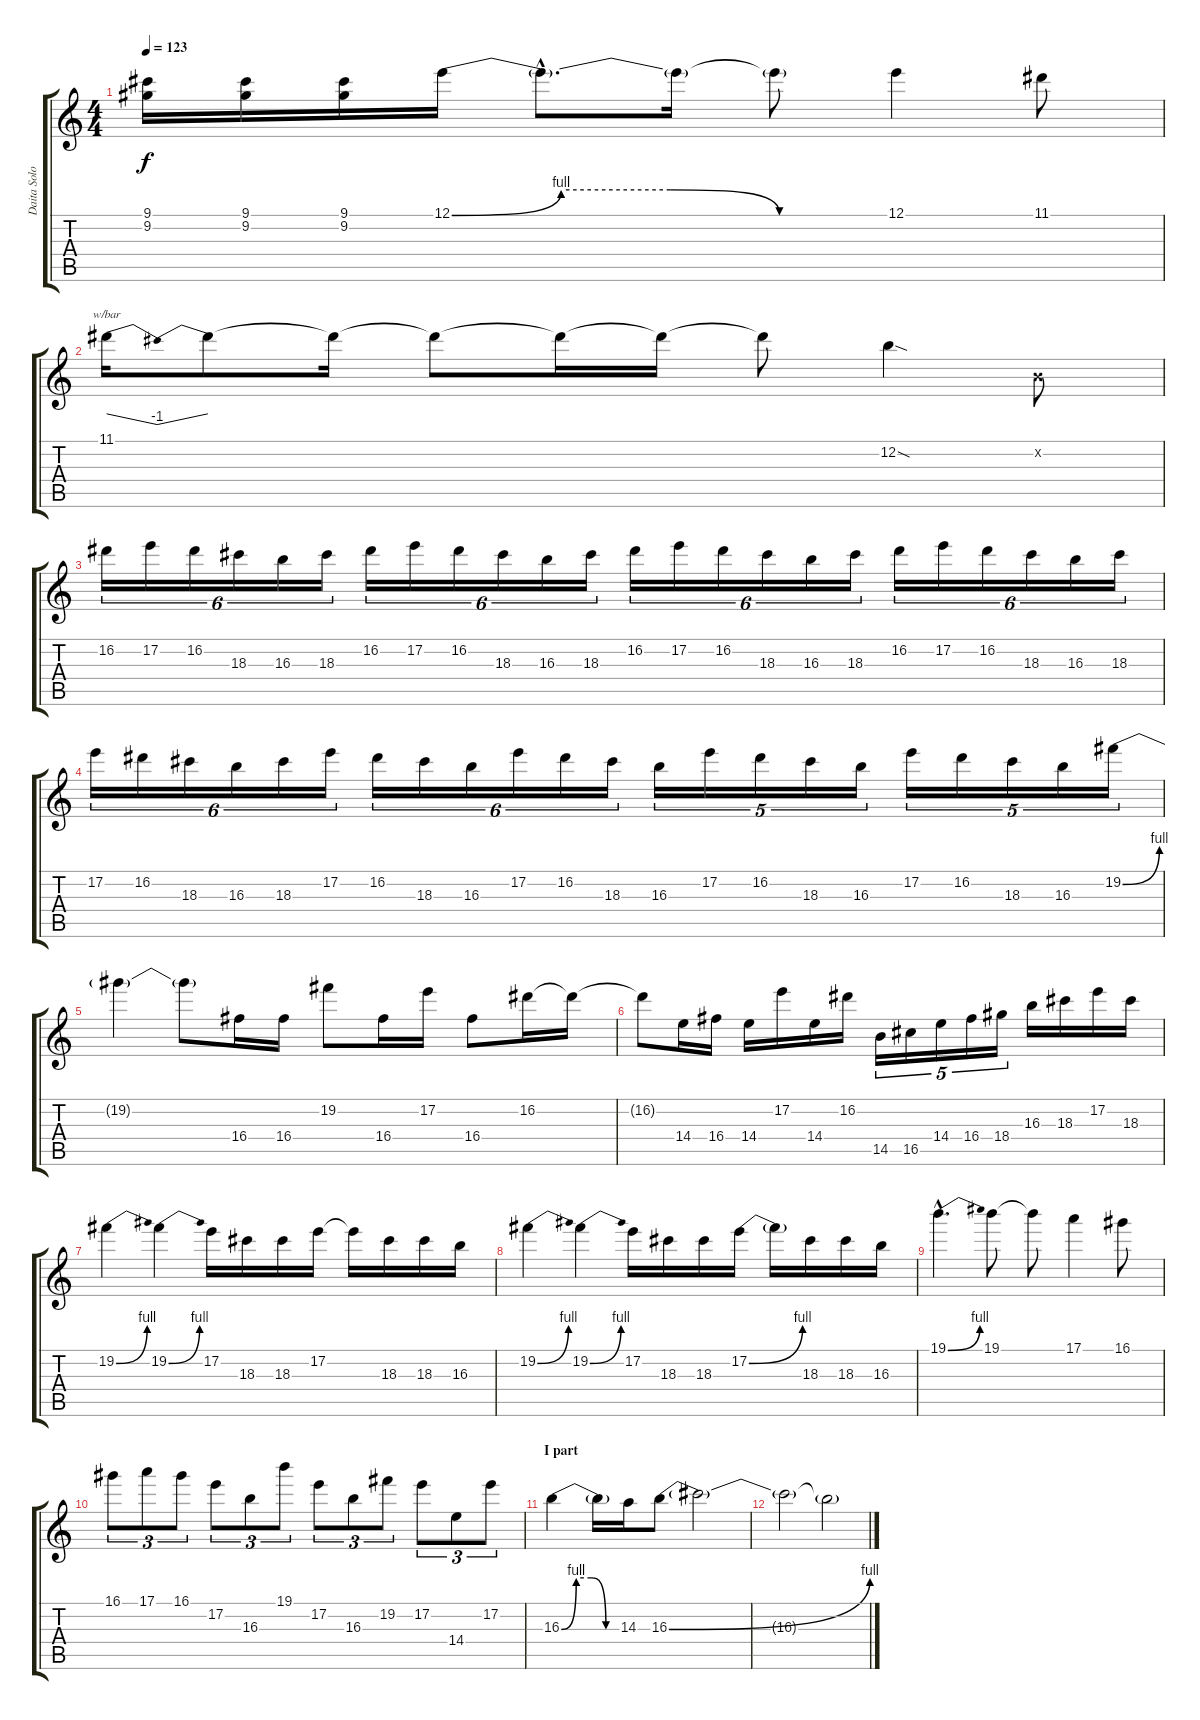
\track ("Daita Solo" "Daita Solo") {instrument distortionguitar}
\staff {score tabs}
\tuning (E4 B3 G3 D3 A2 E2) {hide}
\ts (4 4)
\tempo 123
\clef g2
\ks c
(9.1 9.2).16{dy f} (9.1 9.2).16 (9.1 9.2).16 12.1{be (custom 0 0 15 4 30 4 45 0 60 0)}.16 12.1{hac t}.8{d} 12.1{t}.16 12.1{t}.8 12.1.4 11.1.8 |
11.1.16{tbe (dip default 0 0 30 -4 60 0)} 11.1{t}.8 11.1{t}.16 11.1{t}.8 11.1{t}.16 11.1{t}.16 11.1{t}.8 12.2{sod}.4 0.2{x}.8 |
16.2.16{tu (6 4)} 17.2.16{tu (6 4)} 16.2.16{tu (6 4)} 18.3.16{tu (6 4)} 16.3.16{tu (6 4)} 18.3.16{tu (6 4)} 16.2.16{tu (6 4)} 17.2.16{tu (6 4)} 16.2.16{tu (6 4)} 18.3.16{tu (6 4)} 16.3.16{tu (6 4)} 18.3.16{tu (6 4)} 16.2.16{tu (6 4)} 17.2.16{tu (6 4)} 16.2.16{tu (6 4)} 18.3.16{tu (6 4)} 16.3.16{tu (6 4)} 18.3.16{tu (6 4)} 16.2.16{tu (6 4)} 17.2.16{tu (6 4)} 16.2.16{tu (6 4)} 18.3.16{tu (6 4)} 16.3.16{tu (6 4)} 18.3.16{tu (6 4)} |
17.2.16{tu (6 4)} 16.2.16{tu (6 4)} 18.3.16{tu (6 4)} 16.3.16{tu (6 4)} 18.3.16{tu (6 4)} 17.2.16{tu (6 4)} 16.2.16{tu (6 4)} 18.3.16{tu (6 4)} 16.3.16{tu (6 4)} 17.2.16{tu (6 4)} 16.2.16{tu (6 4)} 18.3.16{tu (6 4)} 16.3.16{tu (5 4)} 17.2.16{tu (5 4)} 16.2.16{tu (5 4)} 18.3.16{tu (5 4)} 16.3.16{tu (5 4)} 17.2.16{tu (5 4)} 16.2.16{tu (5 4)} 18.3.16{tu (5 4)} 16.3.16{tu (5 4)} 19.2{be (bend 0 0 60 4)}.16{tu (5 4)} |
19.2{t}.4 19.2{t}.8 16.4.16 16.4.16 19.2.8 16.4.16 17.2.16 16.4.8 16.2.16 16.2{t}.16 |
16.2{t}.8 14.4.16 16.4.16 14.4.16 17.2.16 14.4.16 16.2.16 14.5.16{tu (5 4)} 16.5.16{tu (5 4)} 14.4.16{tu (5 4)} 16.4.16{tu (5 4)} 18.4.16{tu (5 4)} 16.3.16 18.3.16 17.2.16 18.3.16 |
19.2{be (bend 0 0 60 4)}.4 19.2{be (bend 0 0 60 4)}.4 17.2.16 18.3.16 18.3.16 17.2.16 17.2{t}.16 18.3.16 18.3.16 16.3.16 |
19.2{be (bend 0 0 60 4)}.4 19.2{be (bend 0 0 60 4)}.4 17.2.16 18.3.16 18.3.16 17.2{be (bend 0 0 60 4)}.16 17.2{t}.16 18.3.16 18.3.16 16.3.16 |
19.1{be (bend 0 0 60 4) hac}.4{d} 19.1.8 19.1{t}.8 17.1.4 16.1.8 |
16.1.8{tu (3 2)} 17.1.8{tu (3 2)} 16.1.8{tu (3 2)} 17.2.8{tu (3 2)} 16.3.8{tu (3 2)} 19.1.8{tu (3 2)} 17.2.8{tu (3 2)} 16.3.8{tu (3 2)} 19.2.8{tu (3 2)} 17.2.8{tu (3 2)} 14.4.8{tu (3 2)} 17.2.8{tu (3 2)} |
\section ("" "I part")
16.3{be (custom 0 0 15 4 30 4 45 0 60 0)}.4 16.3{t}.16 14.3.16 16.3{be (bend 0 0 60 4)}.8 16.3{t}.2 |
16.3{t}.2 16.3{t}.2
